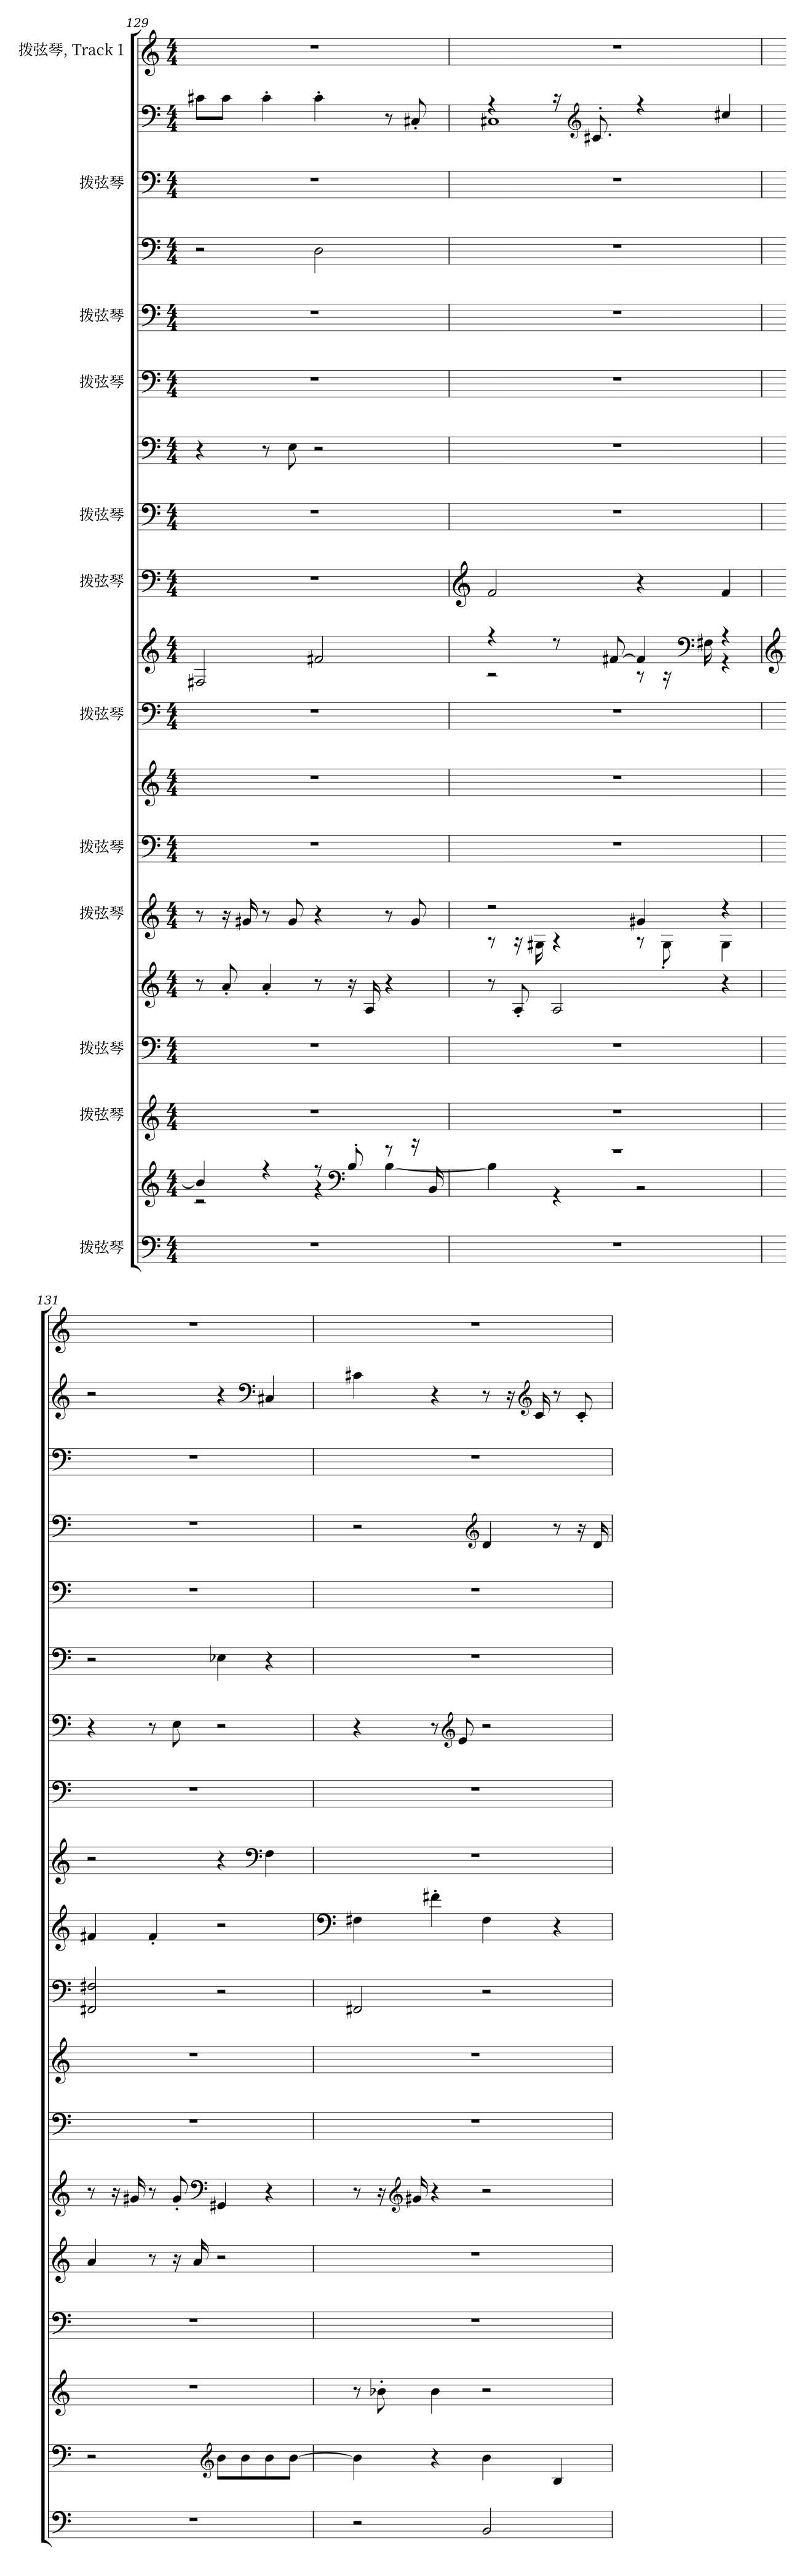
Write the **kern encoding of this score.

**kern	**kern	**kern	**kern	**kern	**kern	**kern	**kern	**kern	**kern	**kern	**kern	**kern	**kern	**kern	**kern	**kern	**kern	**kern
*part12	*part12	*part11	*part10	*part10	*part9	*part8	*part8	*part7	*part7	*part6	*part5	*part5	*part4	*part3	*part3	*part2	*part2	*part1
*staff19	*staff18	*staff17	*staff16	*staff15	*staff14	*staff13	*staff12	*staff11	*staff10	*staff9	*staff8	*staff7	*staff6	*staff5	*staff4	*staff3	*staff2	*staff1
*I"拨弦琴	*	*I"拨弦琴	*I"拨弦琴	*	*I"拨弦琴	*I"拨弦琴	*	*I"拨弦琴	*	*I"拨弦琴	*I"拨弦琴	*	*I"拨弦琴	*I"拨弦琴	*	*I"拨弦琴	*	*I"拨弦琴, Track 1
*clefF4	*clefG2	*clefG2	*clefF4	*clefG2	*clefG2	*clefF4	*clefG2	*clefF4	*clefG2	*clefF4	*clefF4	*clefF4	*clefF4	*clefF4	*clefF4	*clefF4	*clefF4	*clefG2
*k[]	*k[]	*k[]	*k[]	*k[]	*k[]	*k[]	*k[]	*k[]	*k[]	*k[]	*k[]	*k[]	*k[]	*k[]	*k[]	*k[]	*k[]	*k[]
*M4/4	*M4/4	*M4/4	*M4/4	*M4/4	*M4/4	*M4/4	*M4/4	*M4/4	*M4/4	*M4/4	*M4/4	*M4/4	*M4/4	*M4/4	*M4/4	*M4/4	*M4/4	*M4/4
=129	=129	=129	=129	=129	=129	=129	=129	=129	=129	=129	=129	=129	=129	=129	=129	=129	=129	=129
*	*^	*	*	*	*	*	*	*	*	*	*	*	*	*	*	*	*	*
1r	4b/]	2r	1r	1r	8r	8r	1r	1r	1r	2F#X/	1r	1r	4r	1r	1r	2r	1r	8c#X\L	1r
.	.	.	.	.	8a'/	16r	.	.	.	.	.	.	.	.	.	.	.	8c#\J	.
.	.	.	.	.	.	16g#X/	.	.	.	.	.	.	.	.	.	.	.	.	.
.	4r	.	.	.	4a'/	8r	.	.	.	.	.	.	8r	.	.	.	.	4c#'\	.
.	.	.	.	.	.	8g#/	.	.	.	.	.	.	8E\	.	.	.	.	.	.
.	8r	4r	.	.	8r	4r	.	.	.	2f#X/	.	.	2r	.	.	2D\	.	4c#'\	.
*	*clefF4	*	*	*	*	*	*	*	*	*	*	*	*	*	*	*	*	*	*
.	8B'/	.	.	.	16r	.	.	.	.	.	.	.	.	.	.	.	.	.	.
.	.	.	.	.	16A/	.	.	.	.	.	.	.	.	.	.	.	.	.	.
.	8r	[4B\	.	.	4r	8r	.	.	.	.	.	.	.	.	.	.	.	8r	.
.	16r	.	.	.	.	8g#/	.	.	.	.	.	.	.	.	.	.	.	8C#X'/	.
.	16BB/	.	.	.	.	.	.	.	.	.	.	.	.	.	.	.	.	.	.
!!LO:PB:g=z
=130	=130	=130	=130	=130	=130	=130	=130	=130	=130	=130	=130	=130	=130	=130	=130	=130	=130	=130	=130
*	*	*	*	*	*	*	*	*	*	*	*clefG2	*	*	*	*	*	*	*	*
*	*	*	*	*	*	*^	*	*	*	*^	*	*	*	*	*	*	*	*^	*
1r	1r	4B\]	1r	1r	8r	2r	8r	1r	1r	1r	4r	2r	2f/	1r	1r	1r	1r	1r	1r	4r	1C#X	1r
.	.	.	.	.	8A'/	.	16r	.	.	.	.	.	.	.	.	.	.	.	.	.	.	.
.	.	.	.	.	.	.	16G#X\	.	.	.	.	.	.	.	.	.	.	.	.	.	.	.
.	.	4r	.	.	2A/	.	4r	.	.	.	8r	.	.	.	.	.	.	.	.	16r	.	.
*	*	*	*	*	*	*	*	*	*	*	*	*	*	*	*	*	*	*	*	*clefG2	*	*
.	.	.	.	.	.	.	.	.	.	.	.	.	.	.	.	.	.	.	.	8.c#X'/	.	.
.	.	.	.	.	.	.	.	.	.	.	[8f#X/	.	.	.	.	.	.	.	.	.	.	.
.	.	2r	.	.	.	4g#X/	8r	.	.	.	4f#/]	8r	4r	.	.	.	.	.	.	4r	.	.
.	.	.	.	.	.	.	8G#'\	.	.	.	.	16r	.	.	.	.	.	.	.	.	.	.
*	*	*	*	*	*	*	*	*	*	*	*clefF4	*	*	*	*	*	*	*	*	*	*	*
.	.	.	.	.	.	.	.	.	.	.	.	16F#X\	.	.	.	.	.	.	.	.	.	.
.	.	.	.	.	4r	4r	4G#\	.	.	.	4r	4r	4f/	.	.	.	.	.	.	4cc#X/	.	.
*	*v	*v	*	*	*	*v	*v	*	*	*	*v	*v	*	*	*	*	*	*	*	*v	*v	*
=131	=131	=131	=131	=131	=131	=131	=131	=131	=131	=131	=131	=131	=131	=131	=131	=131	=131	=131
*	*	*	*	*	*	*	*	*	*clefG2	*	*	*	*	*	*	*	*	*
1r	2r	1r	1r	4a/	8r	1r	1r	2FF#X/ 2F#X/	4f#X/	2r	1r	4r	2r	1r	1r	1r	2r	1r
.	.	.	.	.	16r	.	.	.	.	.	.	.	.	.	.	.	.	.
.	.	.	.	.	16g#X/	.	.	.	.	.	.	.	.	.	.	.	.	.
.	.	.	.	8r	8r	.	.	.	4f#'/	.	.	8r	.	.	.	.	.	.
.	.	.	.	16r	8g#'/	.	.	.	.	.	.	8E\	.	.	.	.	.	.
.	.	.	.	16a/	.	.	.	.	.	.	.	.	.	.	.	.	.	.
*	*clefG2	*	*	*	*clefF4	*	*	*	*	*	*	*	*	*	*	*	*	*
.	8b\L	.	.	2r	4GG#X/	.	.	2r	2r	4r	.	2r	4E-X\	.	.	.	4r	.
.	8b\	.	.	.	.	.	.	.	.	.	.	.	.	.	.	.	.	.
*	*	*	*	*	*	*	*	*	*	*clefF4	*	*	*	*	*	*	*clefF4	*
.	8b\	.	.	.	4r	.	.	.	.	4F\	.	.	4r	.	.	.	4C#X/	.
.	[8b\J	.	.	.	.	.	.	.	.	.	.	.	.	.	.	.	.	.
!!LO:PB:g=z
=132	=132	=132	=132	=132	=132	=132	=132	=132	=132	=132	=132	=132	=132	=132	=132	=132	=132	=132
*	*	*	*	*	*	*	*	*	*clefF4	*	*	*	*	*	*	*	*	*
2r	4b\]	8r	1r	1r	8r	1r	1r	2FF#X/	4F#X\	1r	1r	4r	1r	1r	2r	1r	4c#X\	1r
.	.	8b-X'\	.	.	16r	.	.	.	.	.	.	.	.	.	.	.	.	.
*	*	*	*	*	*clefG2	*	*	*	*	*	*	*	*	*	*	*	*	*
.	.	.	.	.	16g#X/	.	.	.	.	.	.	.	.	.	.	.	.	.
.	4r	4b-\	.	.	4r	.	.	.	4f#X'\	.	.	8r	.	.	.	.	4r	.
*	*	*	*	*	*	*	*	*	*	*	*	*clefG2	*	*	*	*	*	*
.	.	.	.	.	.	.	.	.	.	.	.	8e/	.	.	.	.	.	.
*	*	*	*	*	*	*	*	*	*	*	*	*	*	*	*clefG2	*	*	*
2BB/	4b\	2r	.	.	2r	.	.	2r	4F#\	.	.	2r	.	.	4d/	.	8r	.
.	.	.	.	.	.	.	.	.	.	.	.	.	.	.	.	.	16r	.
*	*	*	*	*	*	*	*	*	*	*	*	*	*	*	*	*	*clefG2	*
.	.	.	.	.	.	.	.	.	.	.	.	.	.	.	.	.	16c#/	.
.	4B/	.	.	.	.	.	.	.	4r	.	.	.	.	.	8r	.	8r	.
.	.	.	.	.	.	.	.	.	.	.	.	.	.	.	16r	.	8c#'/	.
.	.	.	.	.	.	.	.	.	.	.	.	.	.	.	16d/	.	.	.
=	=	=	=	=	=	=	=	=	=	=	=	=	=	=	=	=	=	=
*-	*-	*-	*-	*-	*-	*-	*-	*-	*-	*-	*-	*-	*-	*-	*-	*-	*-	*-
